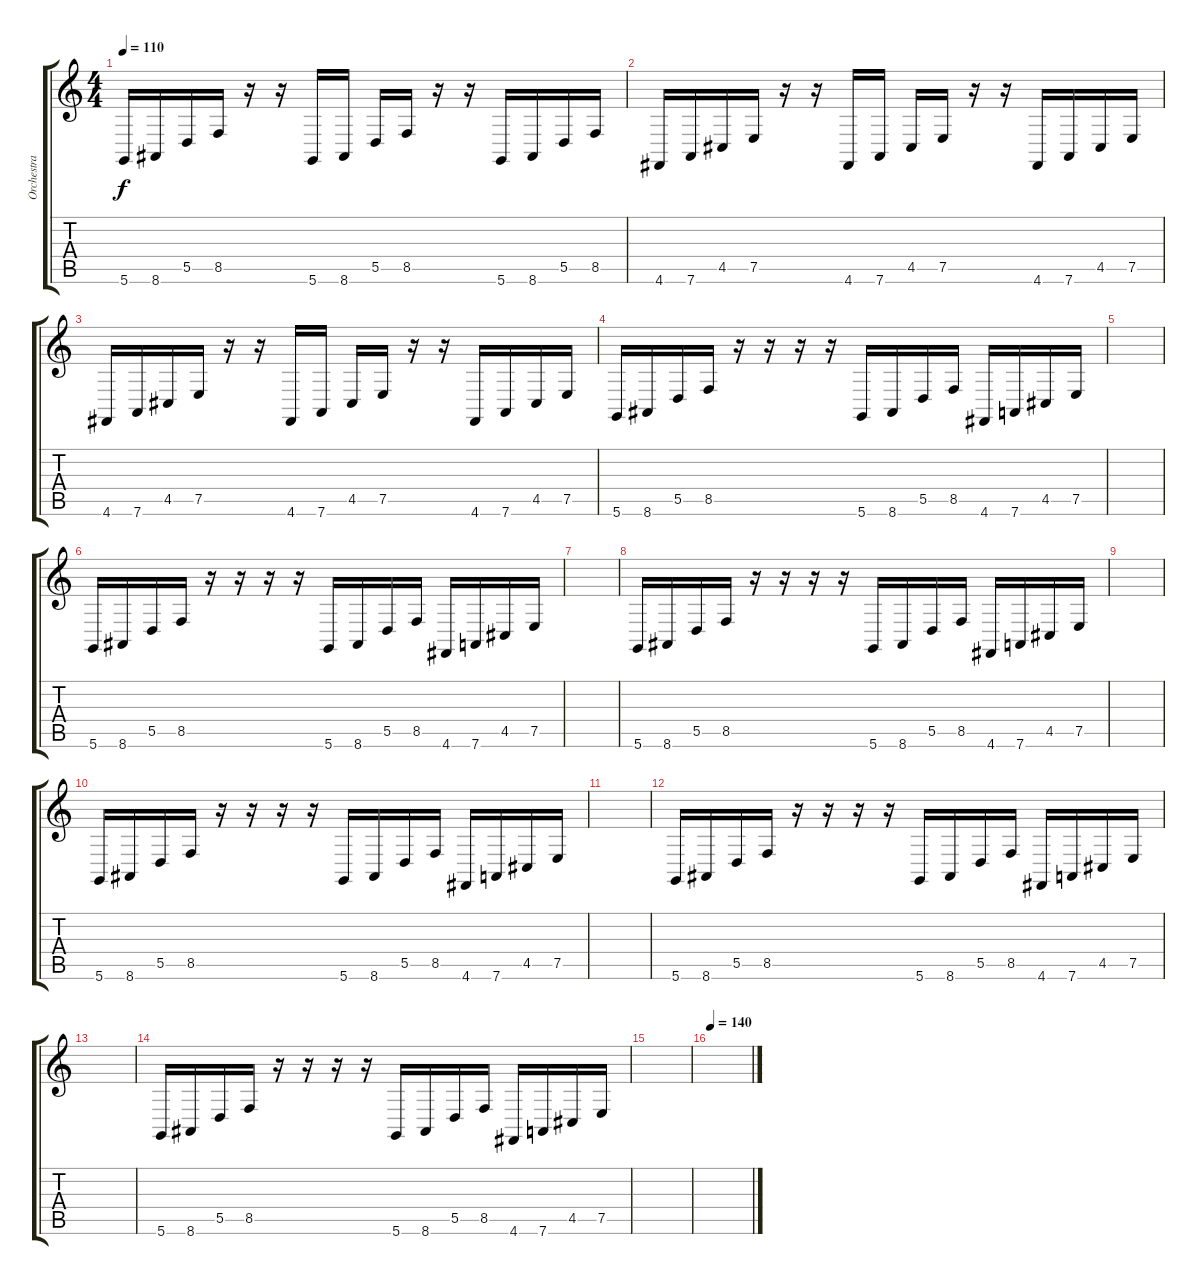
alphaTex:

\track ("Orchestra 2" "Orchestra ") {instrument violin}
\staff {score tabs}
\tuning (E4 B3 G3 D3 A2 D2) {hide}
\ts (4 4)
\tempo 110
\clef g2
\ks c
5.6.16{dy f} 8.6.16 5.5.16 8.5.16 r.16 r.16 5.6.16 8.6.16 5.5.16 8.5.16 r.16 r.16 5.6.16 8.6.16 5.5.16 8.5.16 |
4.6.16 7.6.16 4.5.16 7.5.16 r.16 r.16 4.6.16 7.6.16 4.5.16 7.5.16 r.16 r.16 4.6.16 7.6.16 4.5.16 7.5.16 |
4.6.16 7.6.16 4.5.16 7.5.16 r.16 r.16 4.6.16 7.6.16 4.5.16 7.5.16 r.16 r.16 4.6.16 7.6.16 4.5.16 7.5.16 |
5.6.16 8.6.16 5.5.16 8.5.16 r.16 r.16 r.16 r.16 5.6.16 8.6.16 5.5.16 8.5.16 4.6.16 7.6.16 4.5.16 7.5.16 |
|
5.6.16 8.6.16 5.5.16 8.5.16 r.16 r.16 r.16 r.16 5.6.16 8.6.16 5.5.16 8.5.16 4.6.16 7.6.16 4.5.16 7.5.16 |
|
5.6.16 8.6.16 5.5.16 8.5.16 r.16 r.16 r.16 r.16 5.6.16 8.6.16 5.5.16 8.5.16 4.6.16 7.6.16 4.5.16 7.5.16 |
|
5.6.16 8.6.16 5.5.16 8.5.16 r.16 r.16 r.16 r.16 5.6.16 8.6.16 5.5.16 8.5.16 4.6.16 7.6.16 4.5.16 7.5.16 |
|
5.6.16 8.6.16 5.5.16 8.5.16 r.16 r.16 r.16 r.16 5.6.16 8.6.16 5.5.16 8.5.16 4.6.16 7.6.16 4.5.16 7.5.16 |
|
5.6.16 8.6.16 5.5.16 8.5.16 r.16 r.16 r.16 r.16 5.6.16 8.6.16 5.5.16 8.5.16 4.6.16 7.6.16 4.5.16 7.5.16 |
|
\tempo 140
